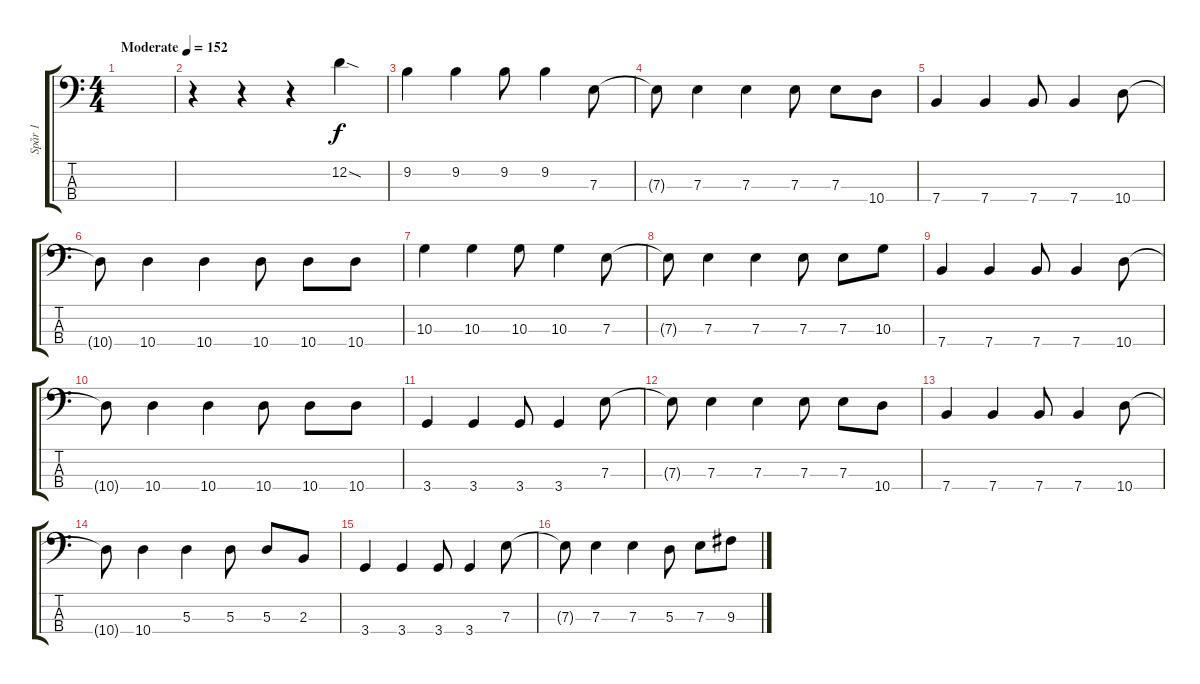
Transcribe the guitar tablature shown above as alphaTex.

\track ("Spår 1" "Spår 1") {instrument electricbassfinger}
\staff {score tabs}
\tuning (G2 D2 A1 E1) {hide}
\ts (4 4)
\tempo (152 "Moderate")
\clef f4
\ks c
|
r.4 r.4 r.4 12.2{sod}.4 |
9.2.4 9.2.4 9.2.8 9.2.4 7.3.8 |
7.3{t}.8 7.3.4 7.3.4 7.3.8 7.3.8 10.4.8 |
7.4.4 7.4.4 7.4.8 7.4.4 10.4.8 |
10.4{t}.8 10.4.4 10.4.4 10.4.8 10.4.8 10.4.8 |
10.3.4 10.3.4 10.3.8 10.3.4 7.3.8 |
7.3{t}.8 7.3.4 7.3.4 7.3.8 7.3.8 10.3.8 |
7.4.4 7.4.4 7.4.8 7.4.4 10.4.8 |
10.4{t}.8 10.4.4 10.4.4 10.4.8 10.4.8 10.4.8 |
3.4.4 3.4.4 3.4.8 3.4.4 7.3.8 |
7.3{t}.8 7.3.4 7.3.4 7.3.8 7.3.8 10.4.8 |
7.4.4 7.4.4 7.4.8 7.4.4 10.4.8 |
10.4{t}.8 10.4.4 5.3.4 5.3.8 5.3.8 2.3.8 |
3.4.4 3.4.4 3.4.8 3.4.4 7.3.8 |
7.3{t}.8 7.3.4 7.3.4 5.3.8 7.3.8 9.3.8
